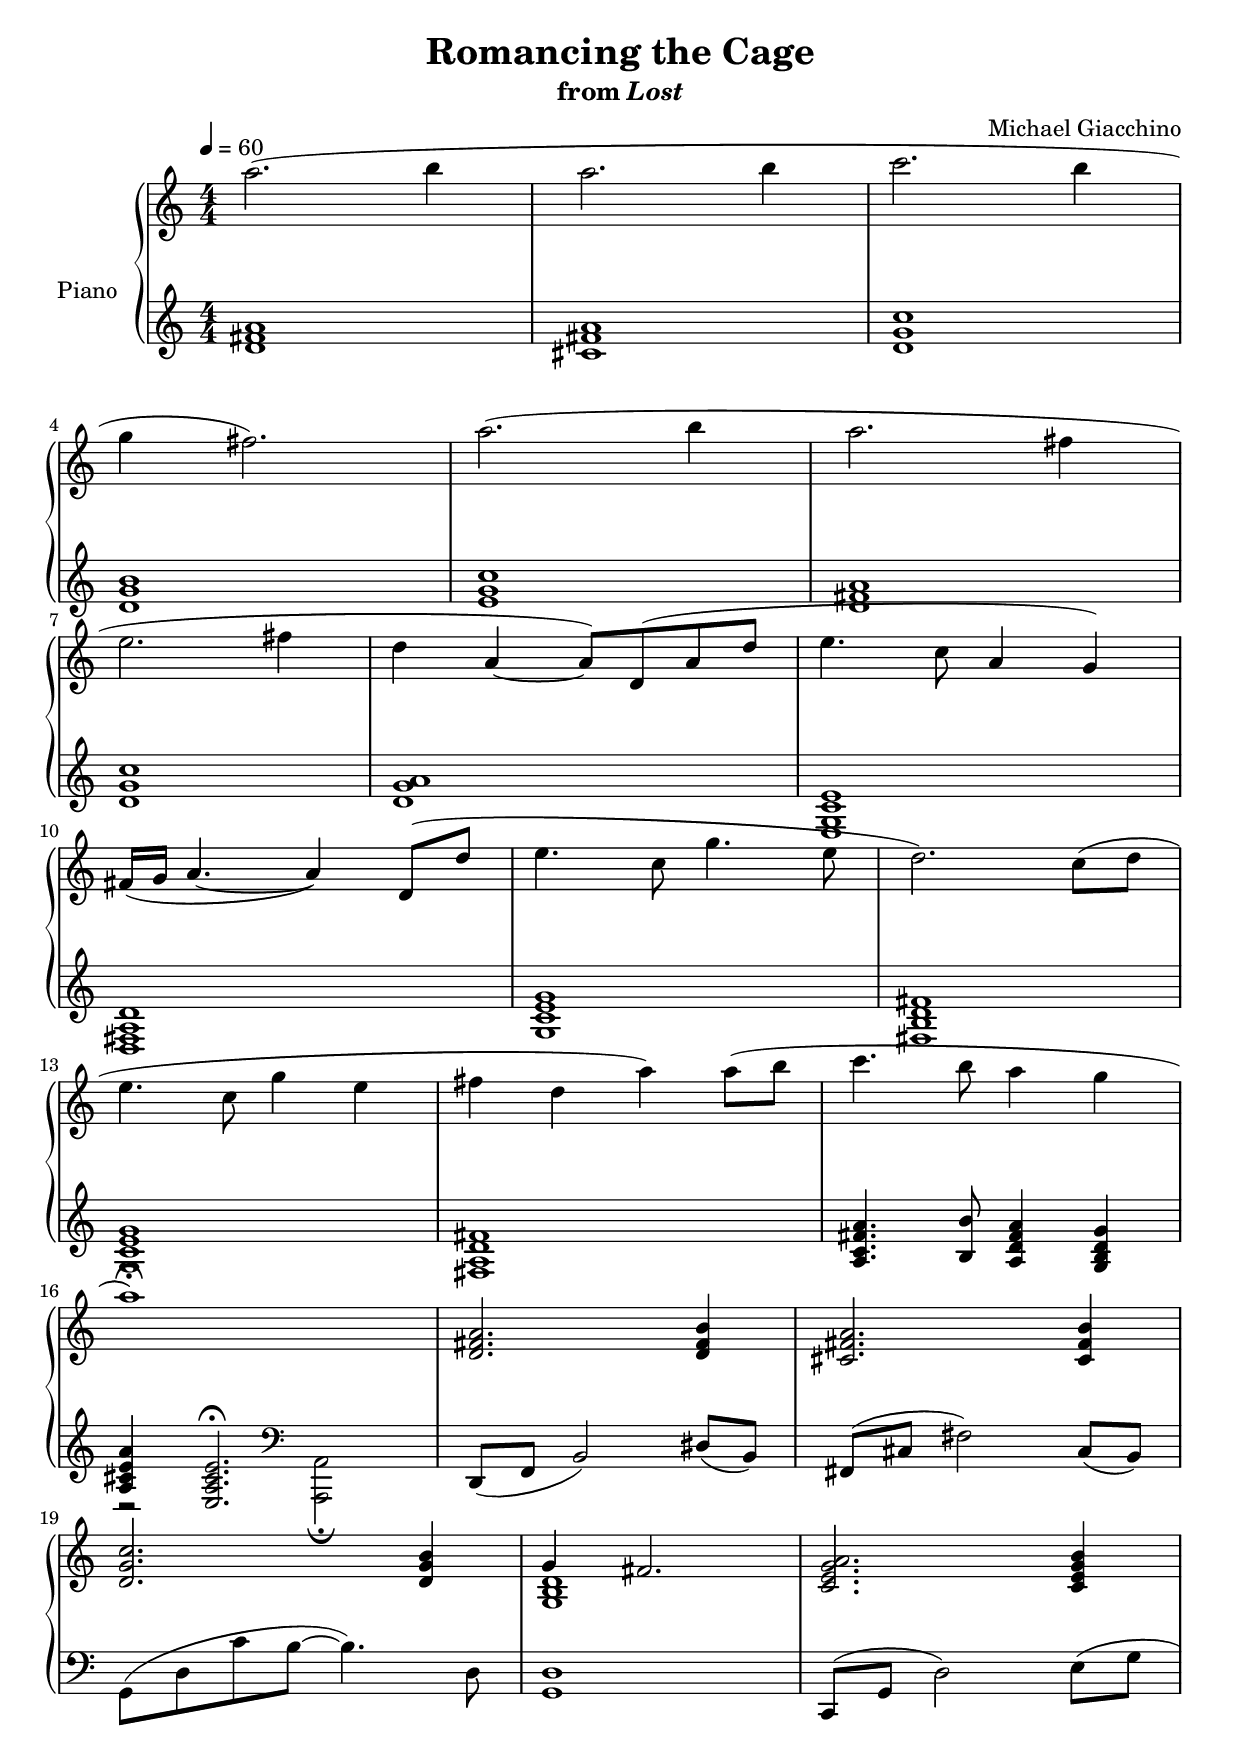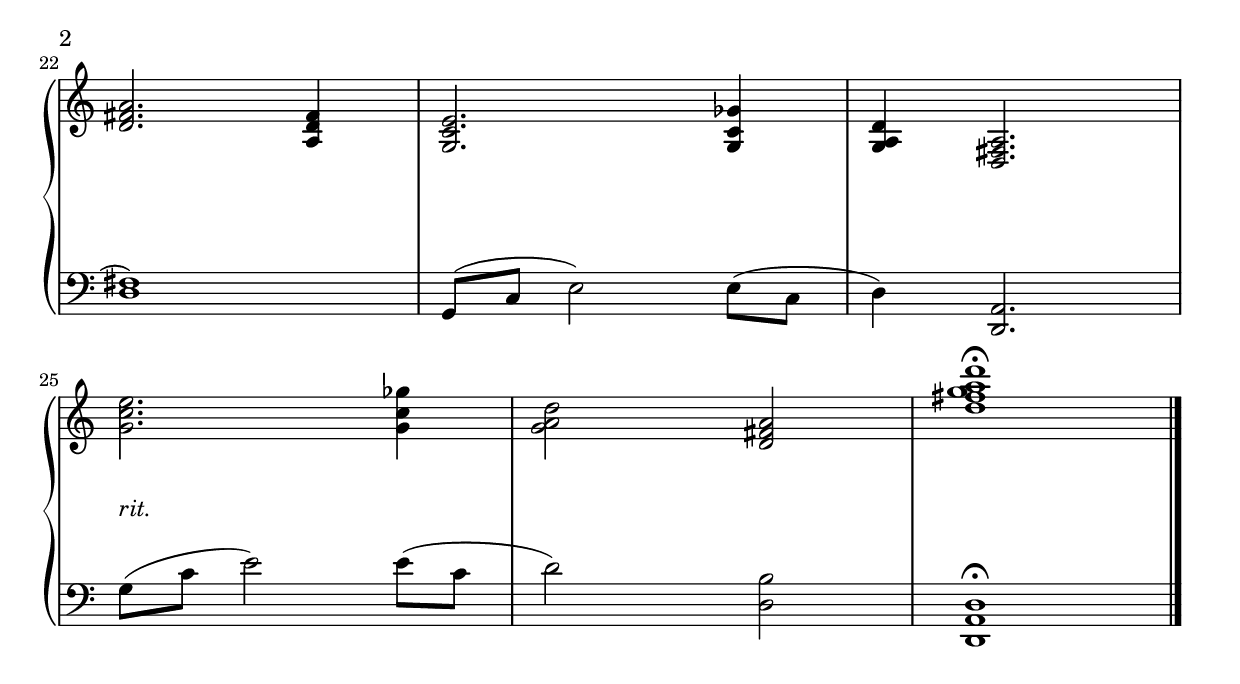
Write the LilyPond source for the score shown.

\version "2.12.2"

\header {
  title = "Romancing the Cage"
  subtitle = \markup { "from" \italic "Lost" }
  composer = "Michael Giacchino"
}

global = {
  \tempo 4 = 60
  \key c \major
  \time 4/4
  \numericTimeSignature
  s1*27
  \bar "|."
}

upper = \relative c''' {
  \clef treble
  a2.( b4
  a2. b4
  c2. b4
  \break

  g fis2.)
  a2.( b4
  a2. fis4
  \break

  e2. fis4
  d4 a~ a8) d,( a' d
  e4. c8 a4 g)
  \break

  fis16( g a4.~ a4) d,8( d'
  e4. c8 g'4. e8
  d2.) c8( d
  \break

  e4. c8 g'4 e
  fis d a') a8( b
  c4. b8 a4 g
  \break

  a1\fermata)
  <d,, fis a>2. <d fis b>4
  <cis fis a>2. <cis fis b>4
  \break

  <d g c>2. <d g b>4
  << { g4 fis2. } \\ { <g, b d>1 } >>
  <c e g a>2. <c e g b>4
  \break

  <d fis a>2. <a d fis>4
  <g c e>2. <g c ges'>4
  <g a d>4 <d fis a>2.
  \break

  <g' c e>2. <g c ges'>4
  <g a d>2 <d fis a>
  <d' fis g a d>1\fermata
}

lower = \relative c' {
  \clef treble
  <d fis a>1
  <cis fis a>
  <d g c>

  <d g b>
  <e g c>
  <d fis a>

  <d g c>
  <d g a>
  <e, g c e>

  <d fis a d>
  <g c e g>
  <fis b d fis>

  <g c e g>
  <fis a d fis>
  <a c fis a>4. <b b'>8 <a d fis a>4 <g b d g>

  <<
    {
      <a cis e a>4 <e a cis e>2.\fermata
    }
  \\
    {
      r2
      \clef bass
      <a,, a'>2\fermata
    }
  >>
  d8( f b2) dis8( b)
  fis( cis' fis2) cis8( b)

  g( d' c' b~ b4.) d,8
  <g, d'>1
  c,8( g' d'2) e8( g

  <d fis>1)
  g,8( c e2) e8( c
  d4) <d, a'>2.

  g'8( c e2) e8( c
  d2) <d, b'>
  <d, a' d>1\fermata
}

dynamics = {
  s1*14\mp
  s32*45\< s32\! s32 s32\f s32*16
  s1*6\mf
  s32 s32*32\> s32\! s32*7 s32*23\p
  s32-"rit." s32 s32*36\> s32\! s32 s32\p
}

pedal = {
}

chordnames = \chordmode {
}

\include "../../template_piano_solo.ly"
